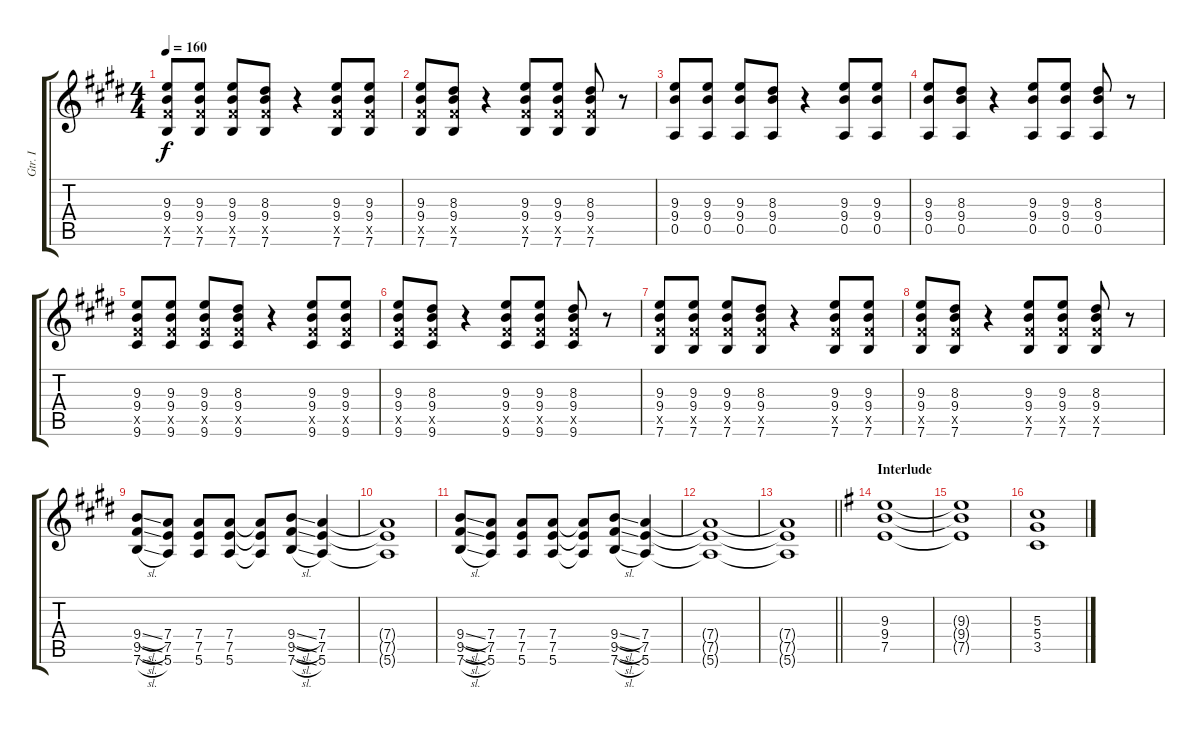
\track ("Gtr. I" "Gtr. I") {instrument distortionguitar}
\staff {score tabs}
\tuning (E4 B3 G3 D3 A2 E2) {hide}
\ts (4 4)
\tempo 160
\clef g2
\ks e
(9.3 9.4 9.5{x} 7.6).8{dy f} (9.3 9.4 9.5{x} 7.6).8 (9.3 9.4 9.5{x} 7.6).8 (8.3 9.4 9.5{x} 7.6).8 r.4 (9.3 9.4 9.5{x} 7.6).8 (9.3 9.4 9.5{x} 7.6).8 |
(9.3 9.4 9.5{x} 7.6).8 (8.3 9.4 9.5{x} 7.6).8 r.4 (9.3 9.4 9.5{x} 7.6).8 (9.3 9.4 9.5{x} 7.6).8 (8.3 9.4 9.5{x} 7.6).8 r.8 |
(9.3 9.4 0.5).8 (9.3 9.4 0.5).8 (9.3 9.4 0.5).8 (8.3 9.4 0.5).8 r.4 (9.3 9.4 0.5).8 (9.3 9.4 0.5).8 |
(9.3 9.4 0.5).8 (8.3 9.4 0.5).8 r.4 (9.3 9.4 0.5).8 (9.3 9.4 0.5).8 (8.3 9.4 0.5).8 r.8 |
(9.3 9.4 9.5{x} 9.6).8 (9.3 9.4 9.5{x} 9.6).8 (9.3 9.4 9.5{x} 9.6).8 (8.3 9.4 9.5{x} 9.6).8 r.4 (9.3 9.4 9.5{x} 9.6).8 (9.3 9.4 9.5{x} 9.6).8 |
(9.3 9.4 9.5{x} 9.6).8 (8.3 9.4 9.5{x} 9.6).8 r.4 (9.3 9.4 9.5{x} 9.6).8 (9.3 9.4 9.5{x} 9.6).8 (8.3 9.4 9.5{x} 9.6).8 r.8 |
(9.3 9.4 9.5{x} 7.6).8 (9.3 9.4 9.5{x} 7.6).8 (9.3 9.4 9.5{x} 7.6).8 (8.3 9.4 9.5{x} 7.6).8 r.4 (9.3 9.4 9.5{x} 7.6).8 (9.3 9.4 9.5{x} 7.6).8 |
(9.3 9.4 9.5{x} 7.6).8 (8.3 9.4 9.5{x} 7.6).8 r.4 (9.3 9.4 9.5{x} 7.6).8 (9.3 9.4 9.5{x} 7.6).8 (8.3 9.4 9.5{x} 7.6).8 r.8 |
(9.4{sl} 9.5{sl} 7.6{sl}).8 (7.4 7.5 5.6).8 (7.4 7.5 5.6).8 (7.4 7.5 5.6).8 (7.4{t} 7.5{t} 5.6{t}).8 (9.4{sl} 9.5{sl} 7.6{sl}).8 (7.4 7.5 5.6).4 |
(7.4{t} 7.5{t} 5.6{t}).1 |
(9.4{sl} 9.5{sl} 7.6{sl}).8 (7.4 7.5 5.6).8 (7.4 7.5 5.6).8 (7.4 7.5 5.6).8 (7.4{t} 7.5{t} 5.6{t}).8 (9.4{sl} 9.5{sl} 7.6{sl}).8 (7.4 7.5 5.6).4 |
(7.4{t} 7.5{t} 5.6{t}).1 |
\barLineRight lightlight
(7.4{t} 7.5{t} 5.6{t}).1 |
\section ("" "Interlude")
\ks g
(9.3 9.4 7.5).1 |
(9.3{t} 9.4{t} 7.5{t}).1 |
(5.3 5.4 3.5).1
